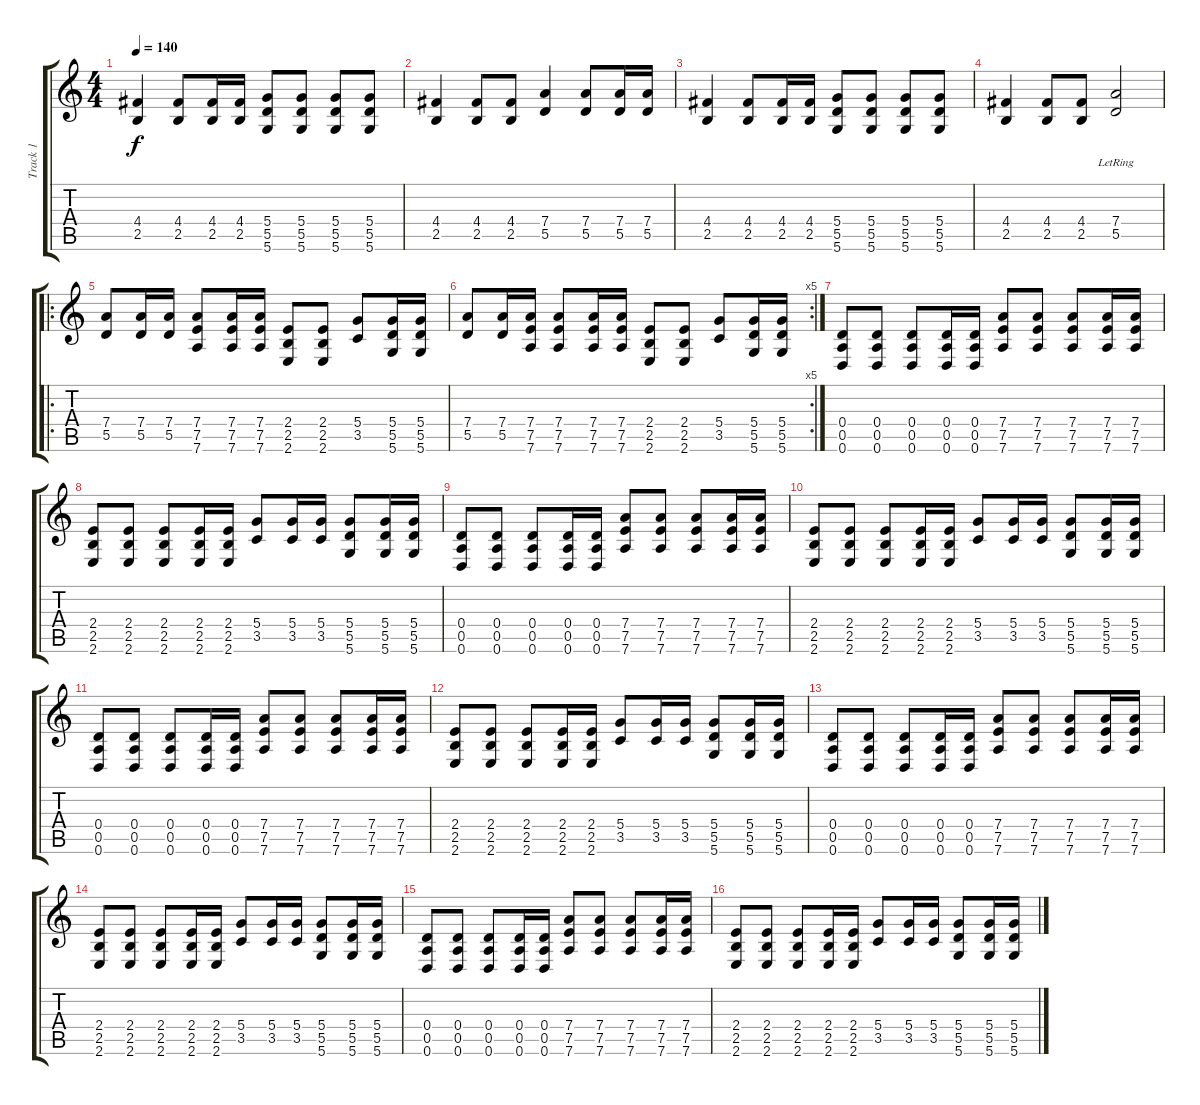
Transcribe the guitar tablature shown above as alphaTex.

\track ("Track 1" "Track 1") {instrument overdrivenguitar}
\staff {score tabs}
\tuning (E4 B3 G3 D3 A2 D2) {hide}
\ts (4 4)
\tempo 140
\clef g2
\ks c
(4.4 2.5).4{dy f} (4.4 2.5).8 (4.4 2.5).16 (4.4 2.5).16 (5.4 5.5 5.6).8 (5.4 5.5 5.6).8 (5.4 5.5 5.6).8 (5.4 5.5 5.6).8 |
(4.4 2.5).4 (4.4 2.5).8 (4.4 2.5).8 (7.4 5.5).4 (7.4 5.5).8 (7.4 5.5).16 (7.4 5.5).16 |
(4.4 2.5).4 (4.4 2.5).8 (4.4 2.5).16 (4.4 2.5).16 (5.4 5.5 5.6).8 (5.4 5.5 5.6).8 (5.4 5.5 5.6).8 (5.4 5.5 5.6).8 |
(4.4 2.5).4 (4.4 2.5).8 (4.4 2.5).8 (7.4{lr} 5.5{lr}).2 |
\ro
(7.4 5.5).8 (7.4 5.5).16 (7.4 5.5).16 (7.4 7.5 7.6).8 (7.4 7.5 7.6).16 (7.4 7.5 7.6).16 (2.4 2.5 2.6).8 (2.4 2.5 2.6).8 (5.4 3.5).8 (5.4 5.5 5.6).16 (5.4 5.5 5.6).16 |
\rc 5
(7.4 5.5).8 (7.4 5.5).16 (7.4 7.5 7.6).16 (7.4 7.5 7.6).8 (7.4 7.5 7.6).16 (7.4 7.5 7.6).16 (2.4 2.5 2.6).8 (2.4 2.5 2.6).8 (5.4 3.5).8 (5.4 5.5 5.6).16 (5.4 5.5 5.6).16 |
(0.4 0.5 0.6).8 (0.4 0.5 0.6).8 (0.4 0.5 0.6).8 (0.4 0.5 0.6).16 (0.4 0.5 0.6).16 (7.4 7.5 7.6).8 (7.4 7.5 7.6).8 (7.4 7.5 7.6).8 (7.4 7.5 7.6).16 (7.4 7.5 7.6).16 |
(2.4 2.5 2.6).8 (2.4 2.5 2.6).8 (2.4 2.5 2.6).8 (2.4 2.5 2.6).16 (2.4 2.5 2.6).16 (5.4 3.5).8 (5.4 3.5).16 (5.4 3.5).16 (5.4 5.5 5.6).8 (5.4 5.5 5.6).16 (5.4 5.5 5.6).16 |
(0.4 0.5 0.6).8 (0.4 0.5 0.6).8 (0.4 0.5 0.6).8 (0.4 0.5 0.6).16 (0.4 0.5 0.6).16 (7.4 7.5 7.6).8 (7.4 7.5 7.6).8 (7.4 7.5 7.6).8 (7.4 7.5 7.6).16 (7.4 7.5 7.6).16 |
(2.4 2.5 2.6).8 (2.4 2.5 2.6).8 (2.4 2.5 2.6).8 (2.4 2.5 2.6).16 (2.4 2.5 2.6).16 (5.4 3.5).8 (5.4 3.5).16 (5.4 3.5).16 (5.4 5.5 5.6).8 (5.4 5.5 5.6).16 (5.4 5.5 5.6).16 |
(0.4 0.5 0.6).8 (0.4 0.5 0.6).8 (0.4 0.5 0.6).8 (0.4 0.5 0.6).16 (0.4 0.5 0.6).16 (7.4 7.5 7.6).8 (7.4 7.5 7.6).8 (7.4 7.5 7.6).8 (7.4 7.5 7.6).16 (7.4 7.5 7.6).16 |
(2.4 2.5 2.6).8 (2.4 2.5 2.6).8 (2.4 2.5 2.6).8 (2.4 2.5 2.6).16 (2.4 2.5 2.6).16 (5.4 3.5).8 (5.4 3.5).16 (5.4 3.5).16 (5.4 5.5 5.6).8 (5.4 5.5 5.6).16 (5.4 5.5 5.6).16 |
(0.4 0.5 0.6).8 (0.4 0.5 0.6).8 (0.4 0.5 0.6).8 (0.4 0.5 0.6).16 (0.4 0.5 0.6).16 (7.4 7.5 7.6).8 (7.4 7.5 7.6).8 (7.4 7.5 7.6).8 (7.4 7.5 7.6).16 (7.4 7.5 7.6).16 |
(2.4 2.5 2.6).8 (2.4 2.5 2.6).8 (2.4 2.5 2.6).8 (2.4 2.5 2.6).16 (2.4 2.5 2.6).16 (5.4 3.5).8 (5.4 3.5).16 (5.4 3.5).16 (5.4 5.5 5.6).8 (5.4 5.5 5.6).16 (5.4 5.5 5.6).16 |
(0.4 0.5 0.6).8 (0.4 0.5 0.6).8 (0.4 0.5 0.6).8 (0.4 0.5 0.6).16 (0.4 0.5 0.6).16 (7.4 7.5 7.6).8 (7.4 7.5 7.6).8 (7.4 7.5 7.6).8 (7.4 7.5 7.6).16 (7.4 7.5 7.6).16 |
(2.4 2.5 2.6).8 (2.4 2.5 2.6).8 (2.4 2.5 2.6).8 (2.4 2.5 2.6).16 (2.4 2.5 2.6).16 (5.4 3.5).8 (5.4 3.5).16 (5.4 3.5).16 (5.4 5.5 5.6).8 (5.4 5.5 5.6).16 (5.4 5.5 5.6).16
